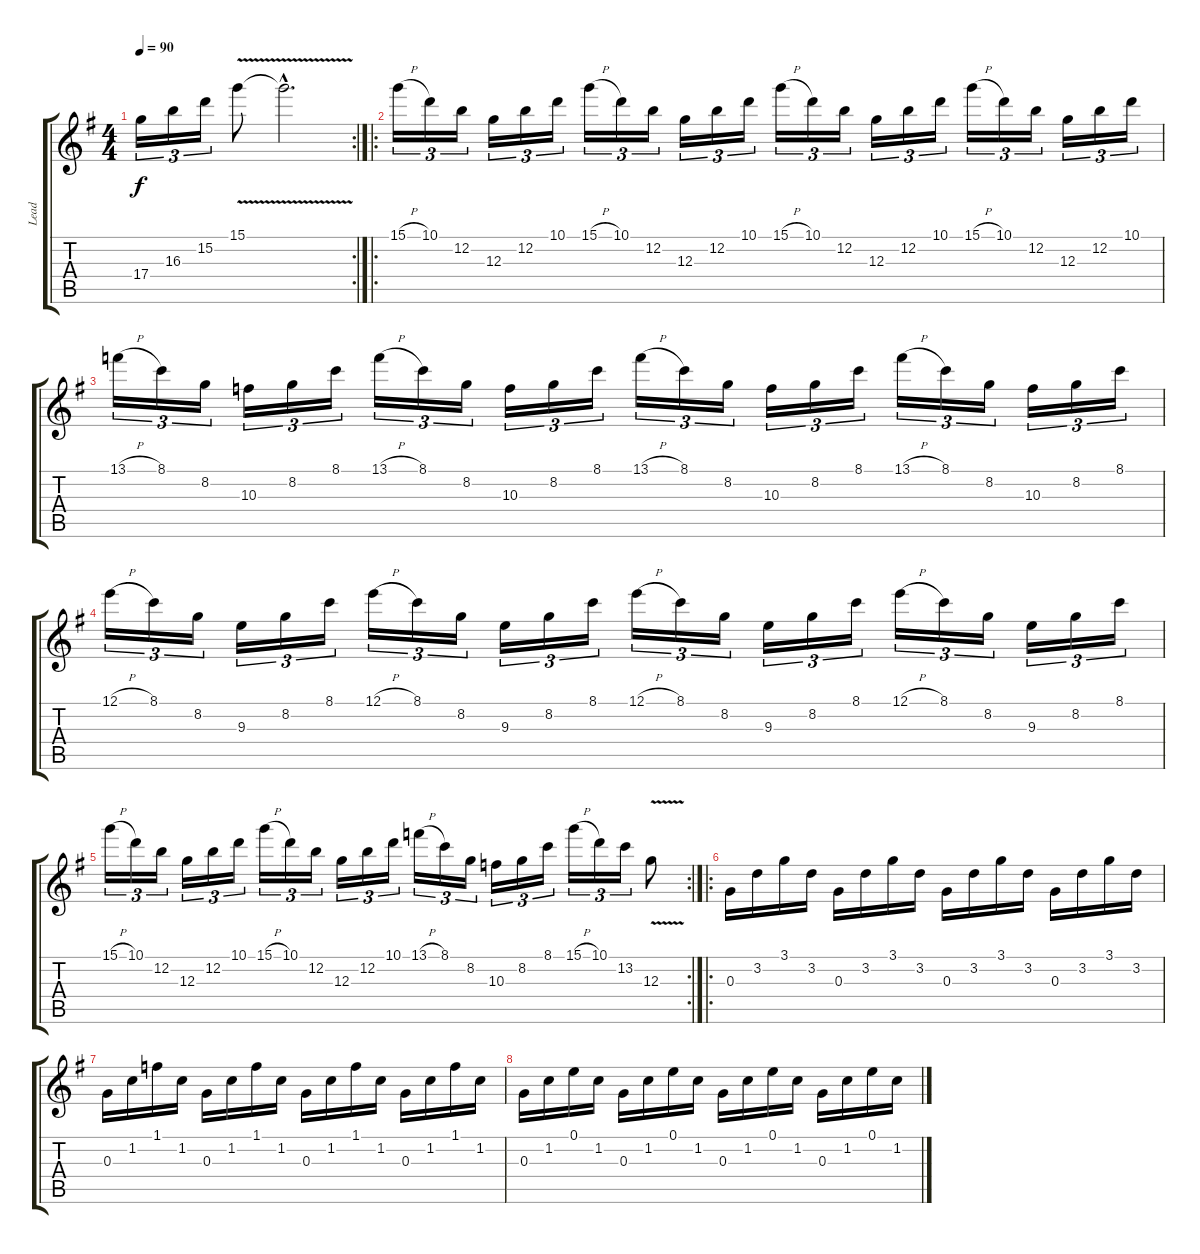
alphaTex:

\track ("Lead" "Lead") {instrument overdrivenguitar}
\staff {score tabs}
\tuning (E4 B3 G3 D3 A2 E2) {hide}
\rc 2
\ts (4 4)
\tempo 90
\clef g2
\ks g
17.4.16{tu (3 2) dy f} 16.3.16{tu (3 2)} 15.2.16{tu (3 2)} 15.1{v}.8 15.1{hac t}.2{d} |
\ro
15.1{h}.16{tu (3 2)} 10.1.16{tu (3 2)} 12.2.16{tu (3 2)} 12.3.16{tu (3 2)} 12.2.16{tu (3 2)} 10.1.16{tu (3 2)} 15.1{h}.16{tu (3 2)} 10.1.16{tu (3 2)} 12.2.16{tu (3 2)} 12.3.16{tu (3 2)} 12.2.16{tu (3 2)} 10.1.16{tu (3 2)} 15.1{h}.16{tu (3 2)} 10.1.16{tu (3 2)} 12.2.16{tu (3 2)} 12.3.16{tu (3 2)} 12.2.16{tu (3 2)} 10.1.16{tu (3 2)} 15.1{h}.16{tu (3 2)} 10.1.16{tu (3 2)} 12.2.16{tu (3 2)} 12.3.16{tu (3 2)} 12.2.16{tu (3 2)} 10.1.16{tu (3 2)} |
13.1{h}.16{tu (3 2)} 8.1.16{tu (3 2)} 8.2.16{tu (3 2)} 10.3.16{tu (3 2)} 8.2.16{tu (3 2)} 8.1.16{tu (3 2)} 13.1{h}.16{tu (3 2)} 8.1.16{tu (3 2)} 8.2.16{tu (3 2)} 10.3.16{tu (3 2)} 8.2.16{tu (3 2)} 8.1.16{tu (3 2)} 13.1{h}.16{tu (3 2)} 8.1.16{tu (3 2)} 8.2.16{tu (3 2)} 10.3.16{tu (3 2)} 8.2.16{tu (3 2)} 8.1.16{tu (3 2)} 13.1{h}.16{tu (3 2)} 8.1.16{tu (3 2)} 8.2.16{tu (3 2)} 10.3.16{tu (3 2)} 8.2.16{tu (3 2)} 8.1.16{tu (3 2)} |
12.1{h}.16{tu (3 2)} 8.1.16{tu (3 2)} 8.2.16{tu (3 2)} 9.3.16{tu (3 2)} 8.2.16{tu (3 2)} 8.1.16{tu (3 2)} 12.1{h}.16{tu (3 2)} 8.1.16{tu (3 2)} 8.2.16{tu (3 2)} 9.3.16{tu (3 2)} 8.2.16{tu (3 2)} 8.1.16{tu (3 2)} 12.1{h}.16{tu (3 2)} 8.1.16{tu (3 2)} 8.2.16{tu (3 2)} 9.3.16{tu (3 2)} 8.2.16{tu (3 2)} 8.1.16{tu (3 2)} 12.1{h}.16{tu (3 2)} 8.1.16{tu (3 2)} 8.2.16{tu (3 2)} 9.3.16{tu (3 2)} 8.2.16{tu (3 2)} 8.1.16{tu (3 2)} |
\rc 2
15.1{h}.16{tu (3 2)} 10.1.16{tu (3 2)} 12.2.16{tu (3 2)} 12.3.16{tu (3 2)} 12.2.16{tu (3 2)} 10.1.16{tu (3 2)} 15.1{h}.16{tu (3 2)} 10.1.16{tu (3 2)} 12.2.16{tu (3 2)} 12.3.16{tu (3 2)} 12.2.16{tu (3 2)} 10.1.16{tu (3 2)} 13.1{h}.16{tu (3 2)} 8.1.16{tu (3 2)} 8.2.16{tu (3 2)} 10.3.16{tu (3 2)} 8.2.16{tu (3 2)} 8.1.16{tu (3 2)} 15.1{h}.16{tu (3 2)} 10.1.16{tu (3 2)} 13.2.16{tu (3 2)} 12.3{v}.8 |
\ro
0.3.16 3.2.16 3.1.16 3.2.16 0.3.16 3.2.16 3.1.16 3.2.16 0.3.16 3.2.16 3.1.16 3.2.16 0.3.16 3.2.16 3.1.16 3.2.16 |
0.3.16 1.2.16 1.1.16 1.2.16 0.3.16 1.2.16 1.1.16 1.2.16 0.3.16 1.2.16 1.1.16 1.2.16 0.3.16 1.2.16 1.1.16 1.2.16 |
0.3.16 1.2.16 0.1.16 1.2.16 0.3.16 1.2.16 0.1.16 1.2.16 0.3.16 1.2.16 0.1.16 1.2.16 0.3.16 1.2.16 0.1.16 1.2.16
